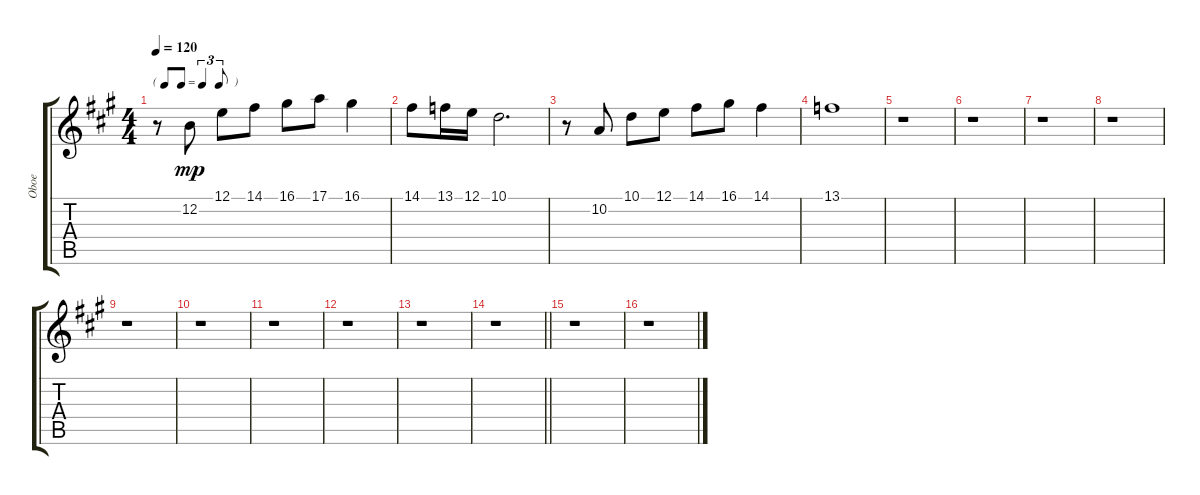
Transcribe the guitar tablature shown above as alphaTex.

\track ("Oboe" "Oboe") {instrument oboe}
\staff {score tabs}
\tuning (E4 B3 G3 D3 A2 E2) {hide}
\ts (4 4)
\tf triplet8th
\tempo 120
\clef g2
\ks a
r.8{dy mp} 12.2.8 12.1.8 14.1.8 16.1.8 17.1.8 16.1.4 |
14.1.8 13.1.16 12.1.16 10.1.2{d} |
r.8 10.2.8 10.1.8 12.1.8 14.1.8 16.1.8 14.1.4 |
13.1.1 |
r.1 |
r.1 |
r.1 |
r.1 |
r.1 |
r.1 |
r.1 |
r.1 |
r.1 |
\barLineRight lightlight
r.1 |
r.1 |
r.1
